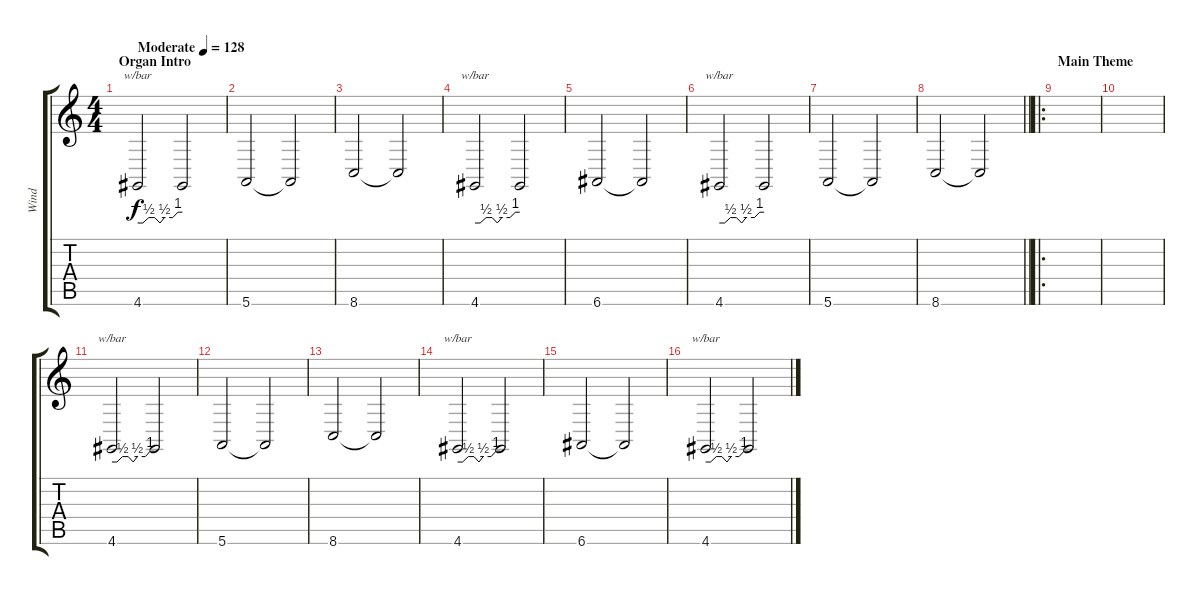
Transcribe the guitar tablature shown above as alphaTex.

\track ("Wind" "Wind") {instrument seashore}
\staff {score tabs}
\tuning (E4 B3 G3 D3 A2 E2) {hide}
\ts (4 4)
\section ("" "Organ Intro")
\tempo (128 "Moderate")
\clef g2
\ks c
4.6.2{tbe (custom default 0 0 7 0 15 2 23 2 30 0 36 2 47 2 54 4 60 4) dy f instrument seashore} 4.6{t}.2 |
5.6.2 5.6{t}.2 |
8.6.2 8.6{t}.2 |
4.6.2{tbe (custom default 0 0 7 0 15 2 23 2 30 0 36 2 47 2 54 4 60 4)} 4.6{t}.2 |
6.6.2 6.6{t}.2 |
4.6.2{tbe (custom default 0 0 7 0 15 2 23 2 30 0 36 2 47 2 54 4 60 4)} 4.6{t}.2 |
5.6.2 5.6{t}.2 |
\barLineRight lightlight
8.6.2 8.6{t}.2 |
\ro
\section ("" "Main Theme")
|
|
4.6.2{tbe (custom default 0 0 7 0 15 2 23 2 30 0 36 2 47 2 54 4 60 4)} 4.6{t}.2 |
5.6.2 5.6{t}.2 |
8.6.2 8.6{t}.2 |
4.6.2{tbe (custom default 0 0 7 0 15 2 23 2 30 0 36 2 47 2 54 4 60 4)} 4.6{t}.2 |
6.6.2 6.6{t}.2 |
4.6.2{tbe (custom default 0 0 7 0 15 2 23 2 30 0 36 2 47 2 54 4 60 4)} 4.6{t}.2
